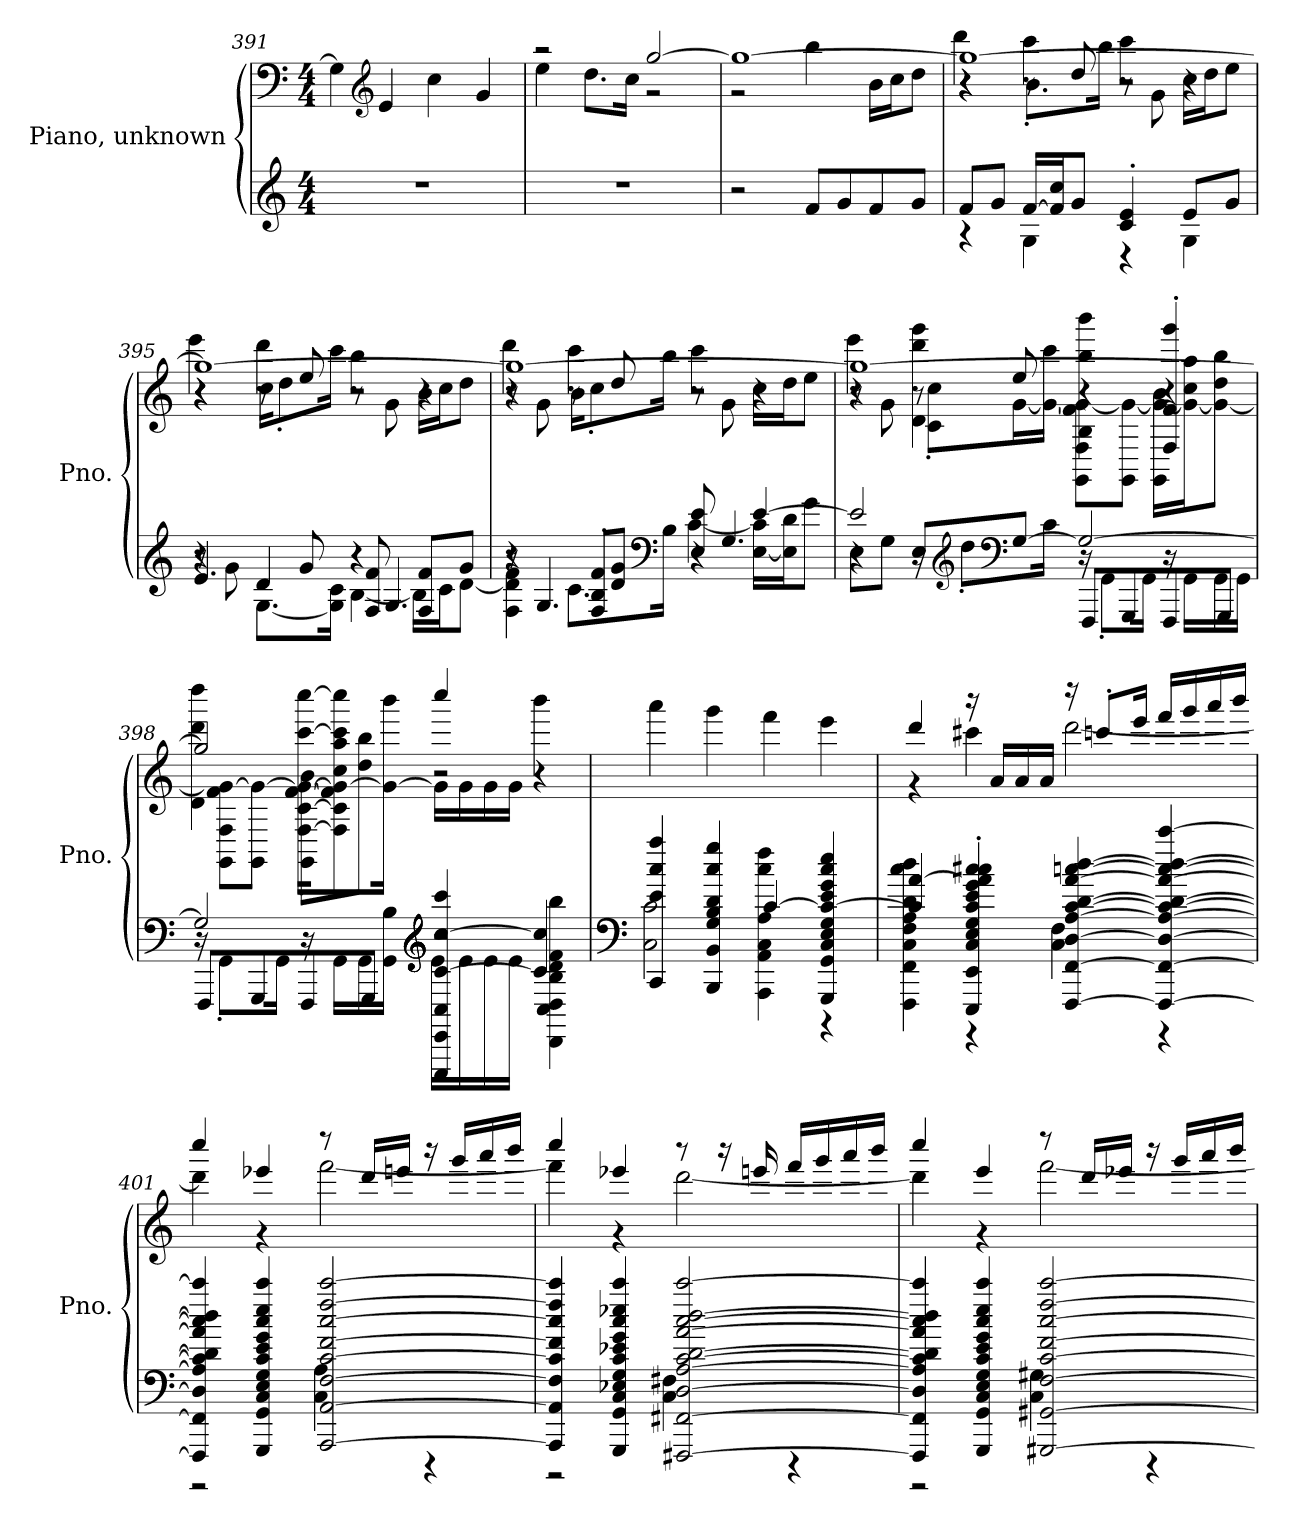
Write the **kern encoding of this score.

**kern	**kern
*part1	*part1
*staff2	*staff1
*I"Piano, unknown	*
*I'Pno.	*
*clefG2	*clefF4
*k[]	*k[]
*M4/4	*M4/4
=391	=391
1r	4G\]
*	*clefG2
.	4e/
.	4cc\
.	4g/
=392	=392
*	*^
1r	2r	4ee\
.	.	8.dd\L
.	.	16cc\Jk
.	[2gg/	2r
=393	=393	=393
2r	1gg_	2r
8f/L	.	4bb\
8g/	.	.
8f/	.	16b\LL
.	.	16cc\J
8g/J	.	8dd\J
!!LO:PB:g=z
=394	=394	=394
*^	*^	*^
8f/L	4r	1gg_	4r	4r	4ddd\
8g/J	.	.	.	.	.
[16f/LL	4G\	.	4ccc\	8r	8.b'\L
16f/] 16cc/J	.	.	.	.	.
8g/J	.	.	.	8dd/	.
.	.	.	.	.	16bb\Jk
4c/' 4e/'	4r	.	4ccc\	2r	8r
.	.	.	.	.	8g\
8e/L	4G\	.	4r	.	16cc\LL
.	.	.	.	.	16dd\J
8g/J	.	.	.	.	8ee\J
=395	=395	=395	=395	=395	=395
*	*^	*	*	*	*
4.e/	8r	4r	1gg_	4r	4r	4eee\
.	8g\	.	.	.	.	.
.	[8.G\L	4d/	.	4ddd\	8r	16cc\KL
.	.	.	.	.	.	8dd'\
8g/	.	.	.	.	8ee/	.
.	16G\] 16c\Jk	.	.	.	.	16ccc\Jk
4r	[4B\	8F/ 8f/	.	4bb\	2r	8r
.	.	4.G/	.	.	.	8g\
8F/ 8f/L	16B\LL]	.	.	4r	.	16b\LL
.	16c\J	.	.	.	.	16cc\J
8g/J	[8d\J	.	.	.	.	8dd\J
!!LO:LB:g=z	!!	!!	!!
=396	=396	=396	=396	=396	=396	=396
8r	4F\ 4d\] 4f\	4r	1gg_	4ddd\	4r	8r
4.G/	.	.	.	.	.	8g\
.	8.c\L	8F/' 8B/' 8f/'L	.	4ccc\	8r	16b\KL
.	.	.	.	.	.	8cc'\
.	.	8d/ 8g/J	.	.	8dd/	.
*clefF4	*	*	*	*	*	*
.	16B\Jk	.	.	.	.	16bb\Jk
8E/ 8e/	[4c\	4r	.	4ccc\	2r	8r
4.G/	.	.	.	.	.	8g\
.	[16E\ 16c\]LL	[4e/	.	4r	.	16cc\LL
.	16E\] 16d\J	.	.	.	.	16dd\J
.	8g\J	.	.	.	.	8ee\J
=397	=397	=397	=397	=397	=397	=397
4r	8E\L	2e/]	1gg_	4eee\	4r	8r
.	8G\J	.	.	.	.	8g\
8E/L	16r	.	.	4d\ 4ddd\ 4ggg\	8r	8c\' 8cc\'L
*clefG2	*	*	*	*	*	*
.	8dd'\L	.	.	.	.	.
*clefF4	*	*	*	*	*	*
[8G/J	.	.	.	.	8ee/	[16g\L
.	16c\Jk	.	.	.	.	16g\_ 16ccc\JJ
2G/_	16r	8FFF/L	.	4B\ 4bb\ 4bbb\	4r	8GG\ 8F\ 8f\ 8g\_L
.	8GG'\L	.	.	.	.	.
.	.	8GGG/	.	.	.	8GG\ 8g\_J
.	16GG\Jk	.	.	.	.	.
.	16r	8FFF/	.	4r	4F/' 4f/' 4ggg/'	16GG\ 16g\_ 16b\LL
.	16GG\LL	.	.	.	.	16g\_ 16cc\ 16aa\J
.	16GG\	8GGG/J	.	.	.	8g\_ 8dd\ 8bb\J
.	16GG\JJ	.	.	.	.	.
*	*	*	*	*	*v	*v
!!LO:LB:g=z
=398	=398	=398	=398	=398	=398
2G/]	16r	8FFF/L	2gg/]	4d\ 4ddd\ 4dddd\	8GG\ 8F\ 8f\ 8g\_L
.	8GG'\L	.	.	.	.
.	.	8GGG/	.	.	8GG\ 8g\_J
.	16GG\Jk	.	.	.	.
.	16r	8FFF/	.	8GG\' 8b\'L	[16F\ [16c\ [16f\ 16g\_ [16ccc\ [16cccc\KL
.	16GG\LL	.	.	.	8F\] 8c\] 8f\] 8g\_ 8cc\ 8aa\ 8ccc\] 8cccc\]
.	16GG\	8GGG/J	.	8dd\ 8bb\J	.
.	16GG\ 16B\JJ	.	.	.	16g\_ 16bbb\Jk
*clefG2	*	*	*	*	*
4EEE/ 4EE/ 4C/ [4c/ [4cc/ 4ccc/	16e\LL	2r	4cccc/	2r	16g\LL]
.	16e\	.	.	.	16g\
.	16e\	.	.	.	16g\
.	16e\JJ	.	.	.	16g\JJ
4c/] 4cc/]	4DD\ 4C\ 4D\ 4B\ 4d\ 4f\ 4bb\	.	4r	.	4bbb\
*v	*v	*v	*	*	*
*	*v	*v	*v
=399	=399
*clefF4	*
*^	*
4CC/ 4e/ 4cc/ 4aa/	2C\ 2c\	4aaa\
4BBB/ 4BB/ 4G/ 4B/ 4d/ 4cc/ 4gg/	.	4ggg\
[4c/	4AAA\ 4AA\ 4C\ 4A\ 4cc\ 4ff\	4fff\
4GGG/ 4GG/ 4C/ 4E/ 4G/ 4c/_ 4e/ 4g/ 4cc/ 4ee/	4r	4eee\
=400	=400	=400
*	*	*^
4c/] [4a/	4FFF\ 4FF\ 4C\ 4F\ 4A\ 4d\ 4cc\ 4dd\	4ddd/	4r
4EEE/' 4EE/' 4C/' 4E/' 4G/' 4c/' 4e/' 4g/' 4a/]' 4cc/' 4cc#X/'	4r	16r	4ccc#X\
.	.	16a/LL	.
.	.	16a/	.
.	.	16a/JJ	.
[4FFF/ [4FF/ [4D/ [4A/ [4c/ [4d/ [4a/ [4ccn/ [4dd/	4C\ 4F\	16r	[2ddd\
.	.	8cccn'/L	.
.	.	16eee/Jk	.
4FFF/_ 4FF/_ 4D/_ 4A/_ 4c/_ 4d/_ 4a/_ 4cc/_ 4dd/_ [4ccc/	4r	16fff/LL	.
.	.	16ggg/	.
.	.	16aaa/	.
.	.	16bbb/JJ	.
!!LO:LB:g=z	!!
=401	=401	=401	=401
4FFF/] 4FF/] 4D/] 4A/] 4c/] 4d/] 4a/] 4cc/] 4dd/] 4ccc/]	2r	4cccc/	4ddd\]
4GGG/ 4GG/ 4C/ 4E/ 4G/ 4c/ 4e/ 4g/ 4cc/ 4ee/ 4ccc/	.	4eee-X/	4r
[2AAA/ [2AA/ [2F/ [2c/ [2f/ [2cc/ [2ff/ [2ccc/	4C\ 4A\	8r	[2fff\
.	.	16ddd/LL	.
.	.	16eeen/JJ	.
.	4r	16r	.
.	.	16ggg/LL	.
.	.	16aaa/	.
.	.	16bbb/JJ	.
=402	=402	=402	=402
4AAA/] 4AA/] 4F/] 4c/] 4f/] 4cc/] 4ff/] 4ccc/]	2r	4cccc/	4fff\]
4GGG/ 4GG/ 4C/ 4E-X/ 4G/ 4c/ 4e-X/ 4g/ 4cc/ 4ee-X/ 4ccc/	.	4eee-X/	4r
[2FFF#X/ [2FF#X/ [2D/ [2A/ [2c/ [2d/ [2a/ [2cc/ [2dd/ [2ccc/	4C\ 4F#X\	8r	[2ddd\
.	.	16r	.
.	.	16eeen/	.
.	4r	16fff/LL	.
.	.	16ggg/	.
.	.	16aaa/	.
.	.	16bbb/JJ	.
=403	=403	=403	=403
4FFF#/] 4FF#/] 4D/] 4A/] 4c/] 4d/] 4a/] 4cc/] 4dd/] 4ccc/]	2r	4cccc/	4ddd\]
4GGG/ 4GG/ 4C/ 4E/ 4G/ 4c/ 4e/ 4g/ 4cc/ 4ee/ 4ccc/	.	4eee/	4r
[2GGG#X/ [2GG#X/ [2F/ [2c/ [2f/ [2cc/ [2ff/ [2ccc/	4C\ 4G#X\	8r	[2fff\
.	.	16ddd/LL	.
.	.	16eee-X/JJ	.
.	4r	16r	.
.	.	16ggg/LL	.
.	.	16aaa/	.
.	.	16bbb/JJ	.
*v	*v	*	*
*	*v	*v
=	=
*-	*-
